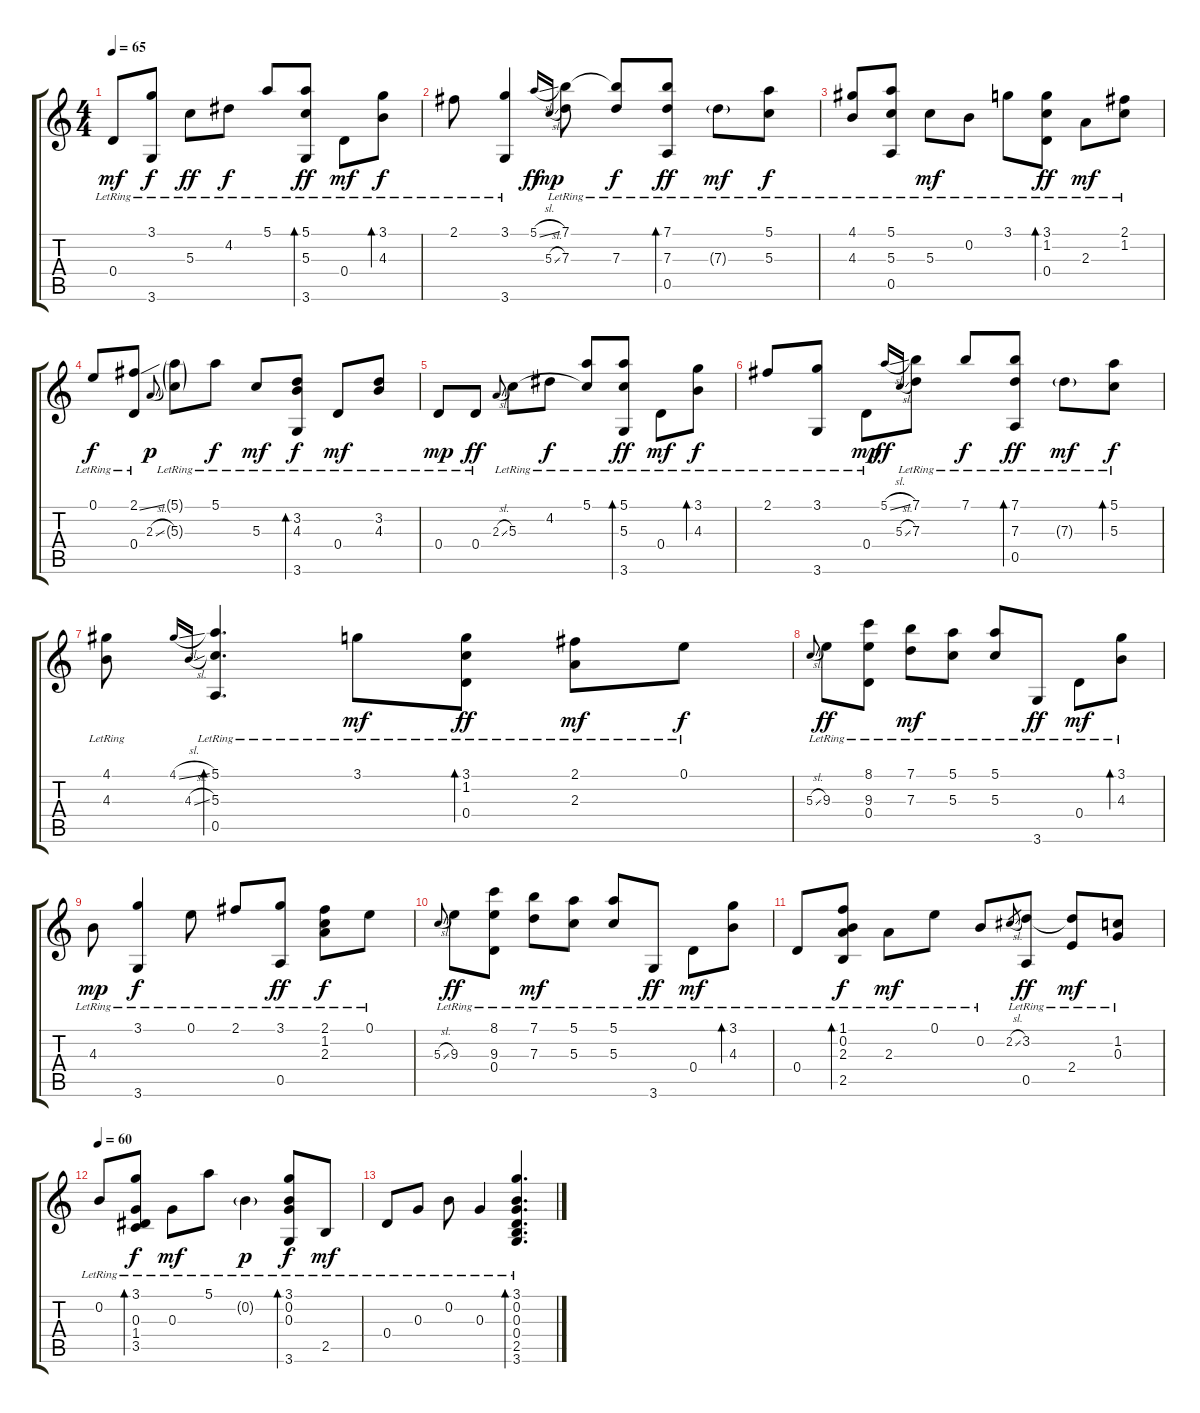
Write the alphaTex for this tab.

\track "" {instrument acousticguitarsteel}
\staff {score tabs}
\tuning (E4 B3 G3 D3 A2 E2) {hide}
\ts (4 4)
\tempo 65
\clef g2
\ks c
0.4{lr}.8{dy mf} (3.1{lr} 3.6{lr}).8{dy f} 5.3{lr}.8{dy ff} 4.2{lr}.8{dy f} 5.1{lr}.8 (5.1{lr} 5.3{lr} 3.6{lr}).8{bd 240 dy ff} 0.4{lr}.8{dy mf} (3.1{lr} 4.3{lr}).8{bd 240 dy f} |
2.1{lr}.8 (3.1{lr} 3.6{lr}).4 5.1{sl}.16{gr onbeat dy ff} 5.3{sl}.16{gr onbeat dy mp} (7.1{lr} 7.3{lr}).8 (7.1{t} 7.3{lr}).8{dy f} (7.1{lr} 7.3{lr} 0.5{lr}).8{bd 240 dy ff} 7.3{g lr}.8{dy mf} (5.1{lr} 5.3{lr}).8{dy f} |
(4.1{lr} 4.3{lr}).8 (5.1{lr} 5.3{lr} 0.5{lr}).8 5.3{lr}.8{dy mf} 0.2{lr}.8 3.1{lr}.8 (3.1{lr} 1.2{lr} 0.4{lr}).8{bd 240 dy ff} 2.3{lr}.8{dy mf} (2.1{lr} 1.2).8 |
0.1{lr}.8{dy f} (2.1{ss lr} 0.4{lr}).8 2.3{sl}.8{gr onbeat dy p} (5.1{g lr} 5.3{g lr}).8 5.1{lr}.8{dy f} 5.3{lr}.8{dy mf} (3.2{lr} 4.3{lr} 3.6{lr}).8{bd 240 dy f} 0.4{lr}.8{dy mf} (3.2 4.3{lr}).8 |
0.4{lr}.8{dy mp} 0.4{lr}.8{dy ff} 2.3{sl}.8{gr onbeat} 5.3{lr}.8 4.2{lr}.8{dy f} (5.1{lr} 5.3{t}).8 (5.1{lr} 5.3{lr} 3.6{lr}).8{bd 240 dy ff} 0.4{lr}.8{dy mf} (3.1{lr} 4.3{lr}).8{bd 240 dy f} |
2.1{lr}.8 (3.1{lr} 3.6{lr}).8 0.4{lr}.8{dy mp} 5.1{sl}.16{gr onbeat dy ff} 5.3{sl}.16{gr onbeat} (7.1{lr} 7.3{lr}).8 7.1{lr}.8{dy f} (7.1{lr} 7.3{lr} 0.5{lr}).8{bd 240 dy ff} 7.3{g lr}.8{dy mf} (5.1{lr} 5.3{lr}).8{bd 240 dy f} |
(4.1{lr} 4.3{lr}).8 4.1{sl}.16{gr onbeat} 4.3{sl}.16{gr onbeat} (5.1{lr} 5.3{lr} 0.5{lr}).4{d bd 240} 3.1{lr}.8{dy mf} (3.1{lr} 1.2{lr} 0.4{lr}).8{bd 240 dy ff} (2.1 2.3{lr}).8{dy mf} 0.1{lr}.8{dy f} |
5.3{sl}.8{gr onbeat} 9.3{lr}.8{dy ff} (8.1{lr} 9.3 0.4{lr}).8 (7.1{lr} 7.3).8{dy mf} (5.1{lr} 5.3{lr}).8 (5.1{lr} 5.3{lr}).8 3.6{lr}.8{dy ff} 0.4{lr}.8{dy mf} (3.1 4.3{lr}).8{bd 240} |
4.3{lr}.8{dy mp} (3.1{lr} 3.6{lr}).4{dy f} 0.1{lr}.8 2.1{lr}.8 (3.1{lr} 0.5{lr}).8{dy ff} (2.1{lr} 1.2{lr} 2.3{lr}).8{dy f} 0.1{lr}.8 |
5.3{sl}.8{gr onbeat} 9.3{lr}.8{dy ff} (8.1{lr} 9.3{lr} 0.4{lr}).8 (7.1{lr} 7.3).8{dy mf} (5.1{lr} 5.3{lr}).8 (5.1{lr} 5.3{lr}).8 3.6{lr}.8{dy ff} 0.4{lr}.8{dy mf} (3.1{lr} 4.3{lr}).8{bd 240} |
0.4{lr}.8 (1.1{lr} 0.2{lr} 2.3{lr} 2.5{lr}).8{bd 240 dy f} 2.3{lr}.8{dy mf} 0.1{lr}.8 0.2{lr}.8 2.2{sl}.8{gr} (3.2{lr} 0.5).8{dy ff} (3.2{t} 2.4{lr}).8{dy mf} (1.2{lr} 0.3{lr}).8 |
\tempo 60
0.2{lr}.8 (3.1{lr} 0.3{lr} 1.4{lr} 3.5{lr}).8{bd 240 dy f} 0.3{lr}.8{dy mf} 5.1{lr}.8 0.2{g lr}.4{dy p} (3.1{lr} 0.2{lr} 0.3{lr} 3.6{lr}).8{bd 240 dy f} 2.5{lr}.8{dy mf} |
0.4{lr}.8 0.3{lr}.8 0.2{lr}.8 0.3{lr}.4 (3.1{lr} 0.2{lr} 0.3{lr} 0.4{lr} 2.5{lr} 3.6{lr}).4{d bd 480}
